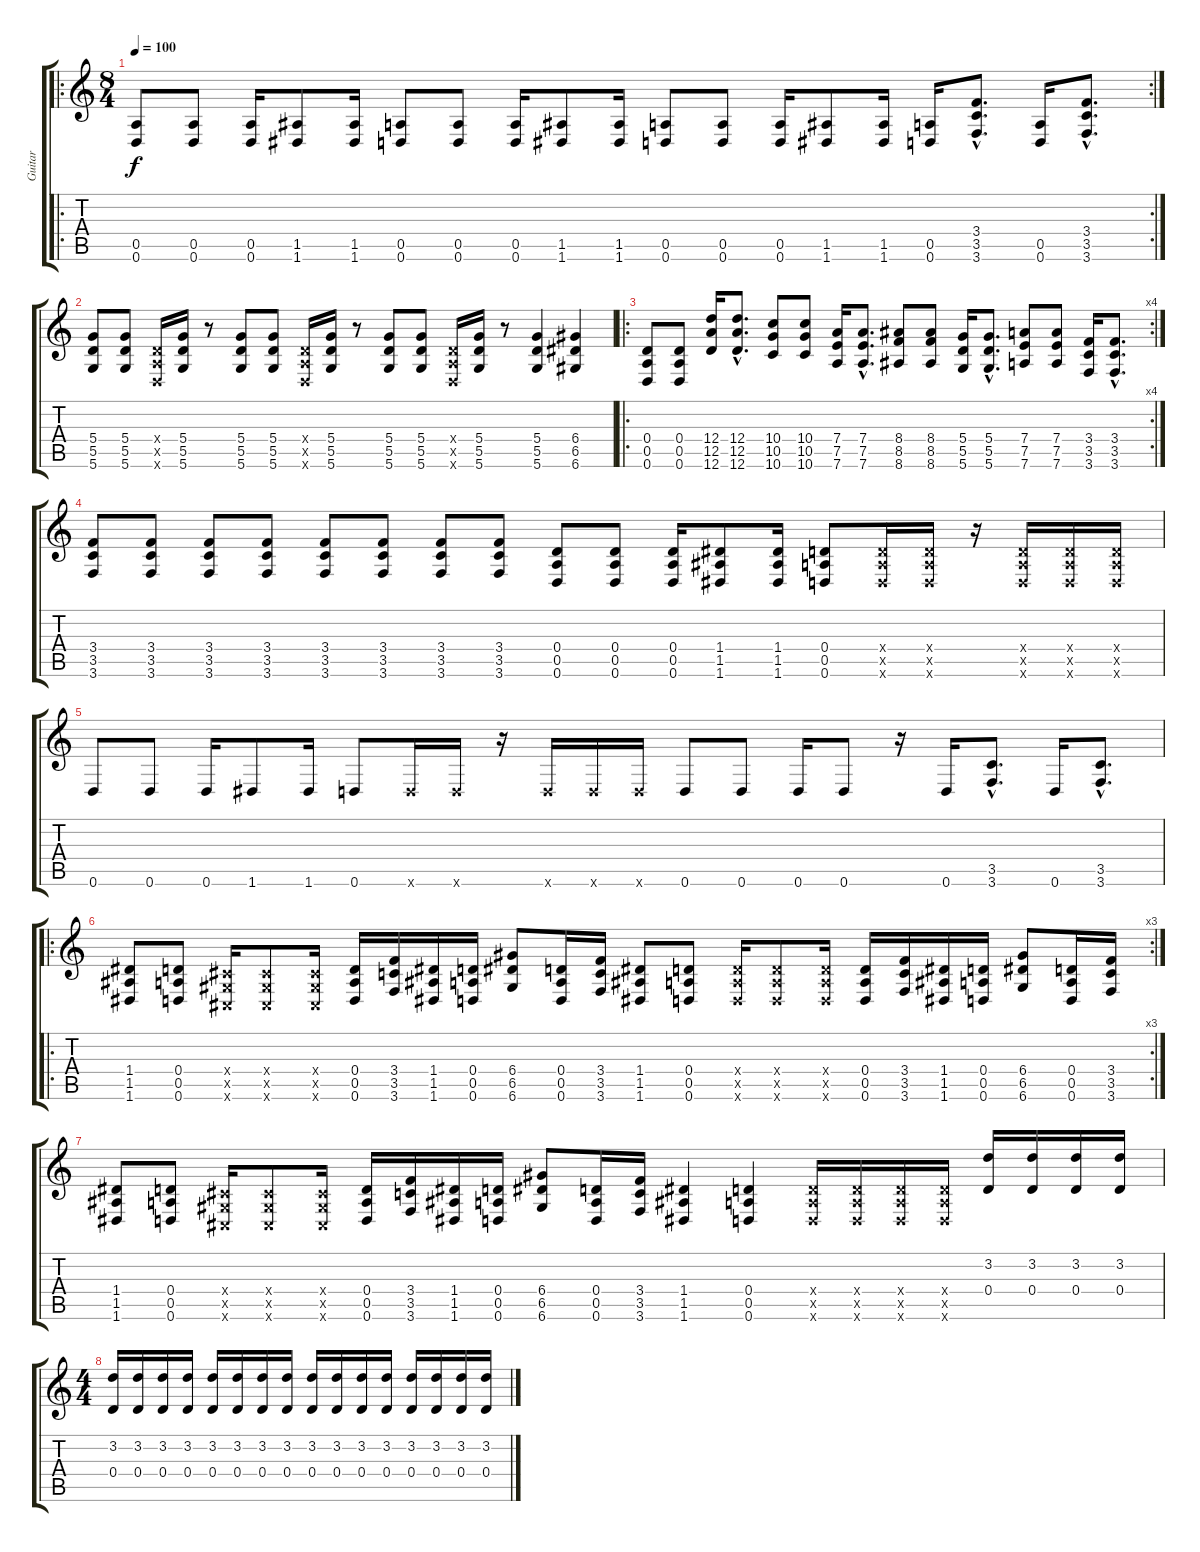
\track ("Guitar" "Guitar") {instrument distortionguitar}
\staff {score tabs}
\tuning (E4 B3 G3 D3 A2 D2) {hide}
\ro
\rc 2
\ts (8 4)
\tempo 100
\clef g2
\ks c
(0.5 0.6).8{dy f} (0.5 0.6).8 (0.5 0.6).16 (1.5 1.6).8 (1.5 1.6).16 (0.5 0.6).8 (0.5 0.6).8 (0.5 0.6).16 (1.5 1.6).8 (1.5 1.6).16 (0.5 0.6).8 (0.5 0.6).8 (0.5 0.6).16 (1.5 1.6).8 (1.5 1.6).16 (0.5 0.6).16 (3.4{hac} 3.5{hac} 3.6{hac}).8{d} (0.5 0.6).16 (3.4{hac} 3.5{hac} 3.6{hac}).8{d} |
(5.4 5.5 5.6).8 (5.4 5.5 5.6).8 (0.4{x} 0.5{x} 0.6{x}).16 (5.4 5.5 5.6).16 r.8 (5.4 5.5 5.6).8 (5.4 5.5 5.6).8 (0.4{x} 0.5{x} 0.6{x}).16 (5.4 5.5 5.6).16 r.8 (5.4 5.5 5.6).8 (5.4 5.5 5.6).8 (0.4{x} 0.5{x} 0.6{x}).16 (5.4 5.5 5.6).16 r.8 (5.4 5.5 5.6).4 (6.4 6.5 6.6).4 |
\ro
\rc 4
(0.4 0.5 0.6).8 (0.4 0.5 0.6).8 (12.4 12.5 12.6).16 (12.4{hac} 12.5{hac} 12.6{hac}).8{d} (10.4 10.5 10.6).8 (10.4 10.5 10.6).8 (7.4 7.5 7.6).16 (7.4{hac} 7.5{hac} 7.6{hac}).8{d} (8.4 8.5 8.6).8 (8.4 8.5 8.6).8 (5.4 5.5 5.6).16 (5.4{hac} 5.5{hac} 5.6{hac}).8{d} (7.4 7.5 7.6).8 (7.4 7.5 7.6).8 (3.4 3.5 3.6).16 (3.4{hac} 3.5{hac} 3.6{hac}).8{d} |
(3.4 3.5 3.6).8 (3.4 3.5 3.6).8 (3.4 3.5 3.6).8 (3.4 3.5 3.6).8 (3.4 3.5 3.6).8 (3.4 3.5 3.6).8 (3.4 3.5 3.6).8 (3.4 3.5 3.6).8 (0.4 0.5 0.6).8 (0.4 0.5 0.6).8 (0.4 0.5 0.6).16 (1.4 1.5 1.6).8 (1.4 1.5 1.6).16 (0.4 0.5 0.6).8 (0.4{x} 0.5{x} 0.6{x}).16 (0.4{x} 0.5{x} 0.6{x}).16 r.16 (0.4{x} 0.5{x} 0.6{x}).16 (0.4{x} 0.5{x} 0.6{x}).16 (0.4{x} 0.5{x} 0.6{x}).16 |
0.6.8 0.6.8 0.6.16 1.6.8 1.6.16 0.6.8 0.6{x}.16 0.6{x}.16 r.16 0.6{x}.16 0.6{x}.16 0.6{x}.16 0.6.8 0.6.8 0.6.16 0.6.8 r.16 0.6.16 (3.5{hac} 3.6{hac}).8{d} 0.6.16 (3.5{hac} 3.6{hac}).8{d} |
\ro
\rc 3
(1.4 1.5 1.6).8 (0.4 0.5 0.6).8 (-1.4{x} -1.5{x} -1.6{x}).16 (-1.4{x} -1.5{x} -1.6{x}).8 (-1.4{x} -1.5{x} -1.6{x}).16 (0.4 0.5 0.6).16 (3.4 3.5 3.6).16 (1.4 1.5 1.6).16 (0.4 0.5 0.6).16 (6.4 6.5 6.6).8 (0.4 0.5 0.6).16 (3.4 3.5 3.6).16 (1.4 1.5 1.6).8 (0.4 0.5 0.6).8 (0.4{x} 0.5{x} 0.6{x}).16 (0.4{x} 0.5{x} 0.6{x}).8 (0.4{x} 0.5{x} 0.6{x}).16 (0.4 0.5 0.6).16 (3.4 3.5 3.6).16 (1.4 1.5 1.6).16 (0.4 0.5 0.6).16 (6.4 6.5 6.6).8 (0.4 0.5 0.6).16 (3.4 3.5 3.6).16 |
(1.4 1.5 1.6).8 (0.4 0.5 0.6).8 (-1.4{x} -1.5{x} -1.6{x}).16 (-1.4{x} -1.5{x} -1.6{x}).8 (-1.4{x} -1.5{x} -1.6{x}).16 (0.4 0.5 0.6).16 (3.4 3.5 3.6).16 (1.4 1.5 1.6).16 (0.4 0.5 0.6).16 (6.4 6.5 6.6).8 (0.4 0.5 0.6).16 (3.4 3.5 3.6).16 (1.4 1.5 1.6).4 (0.4 0.5 0.6).4 (0.4{x} 0.5{x} 0.6{x}).16 (0.4{x} 0.5{x} 0.6{x}).16 (0.4{x} 0.5{x} 0.6{x}).16 (0.4{x} 0.5{x} 0.6{x}).16 (3.2 0.4).16 (3.2 0.4).16 (3.2 0.4).16 (3.2 0.4).16 |
\ts (4 4)
(3.2 0.4).16 (3.2 0.4).16 (3.2 0.4).16 (3.2 0.4).16 (3.2 0.4).16 (3.2 0.4).16 (3.2 0.4).16 (3.2 0.4).16 (3.2 0.4).16 (3.2 0.4).16 (3.2 0.4).16 (3.2 0.4).16 (3.2 0.4).16 (3.2 0.4).16 (3.2 0.4).16 (3.2 0.4).16
